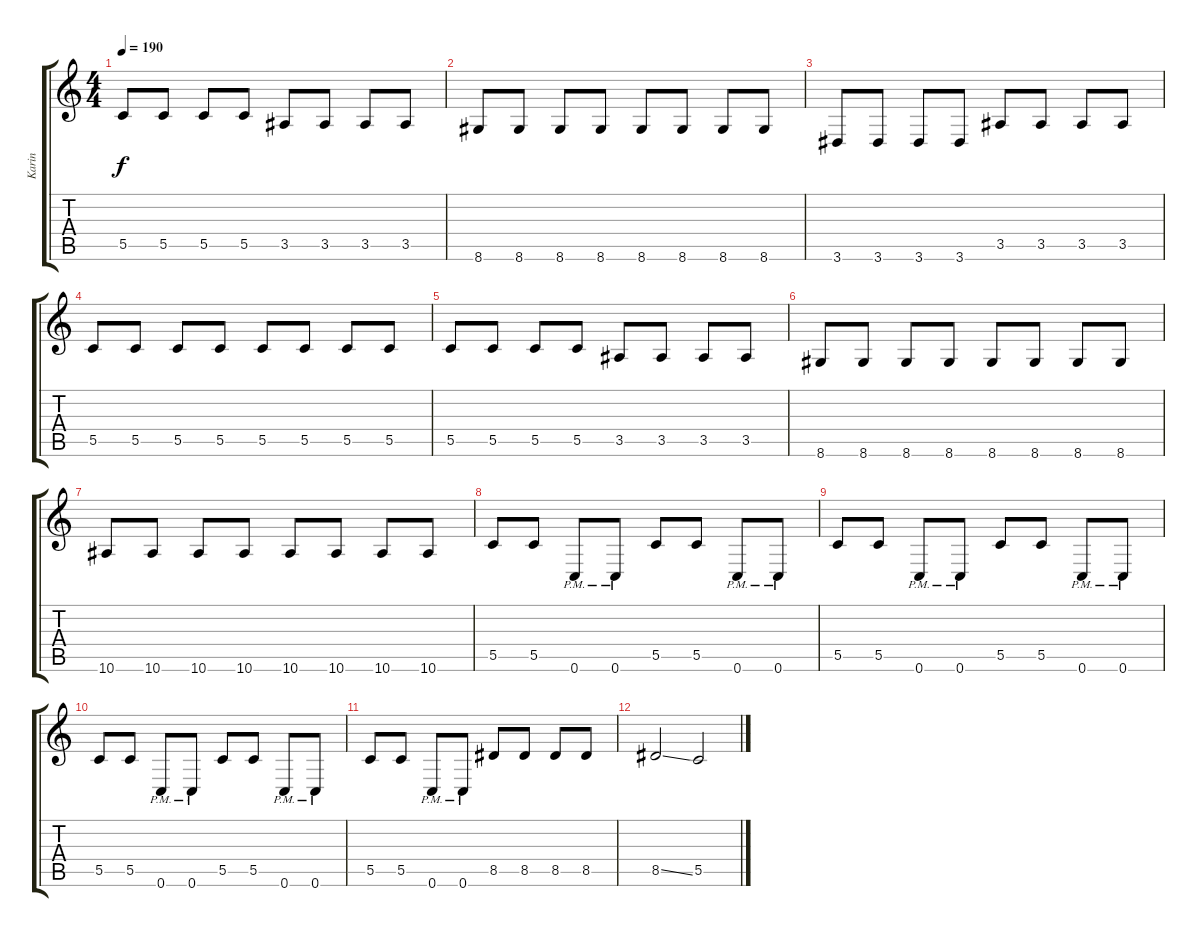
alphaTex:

\track ("Karin" "Karin") {instrument electricbasspick}
\staff {score tabs}
\tuning (D4 A3 F3 C3 G2 C2) {hide}
\ts (4 4)
\tempo 190
\clef g2
\ks c
5.5.8{dy f} 5.5.8 5.5.8 5.5.8 3.5.8 3.5.8 3.5.8 3.5.8 |
8.6.8 8.6.8 8.6.8 8.6.8 8.6.8 8.6.8 8.6.8 8.6.8 |
3.6.8 3.6.8 3.6.8 3.6.8 3.5.8 3.5.8 3.5.8 3.5.8 |
5.5.8 5.5.8 5.5.8 5.5.8 5.5.8 5.5.8 5.5.8 5.5.8 |
5.5.8 5.5.8 5.5.8 5.5.8 3.5.8 3.5.8 3.5.8 3.5.8 |
8.6.8 8.6.8 8.6.8 8.6.8 8.6.8 8.6.8 8.6.8 8.6.8 |
10.6.8 10.6.8 10.6.8 10.6.8 10.6.8 10.6.8 10.6.8 10.6.8 |
5.5.8 5.5.8 0.6{pm}.8 0.6{pm}.8 5.5.8 5.5.8 0.6{pm}.8 0.6{pm}.8 |
5.5.8 5.5.8 0.6{pm}.8 0.6{pm}.8 5.5.8 5.5.8 0.6{pm}.8 0.6{pm}.8 |
5.5.8 5.5.8 0.6{pm}.8 0.6{pm}.8 5.5.8 5.5.8 0.6{pm}.8 0.6{pm}.8 |
5.5.8 5.5.8 0.6{pm}.8 0.6{pm}.8 8.5.8 8.5.8 8.5.8 8.5.8 |
8.5{ss}.2 5.5.2
